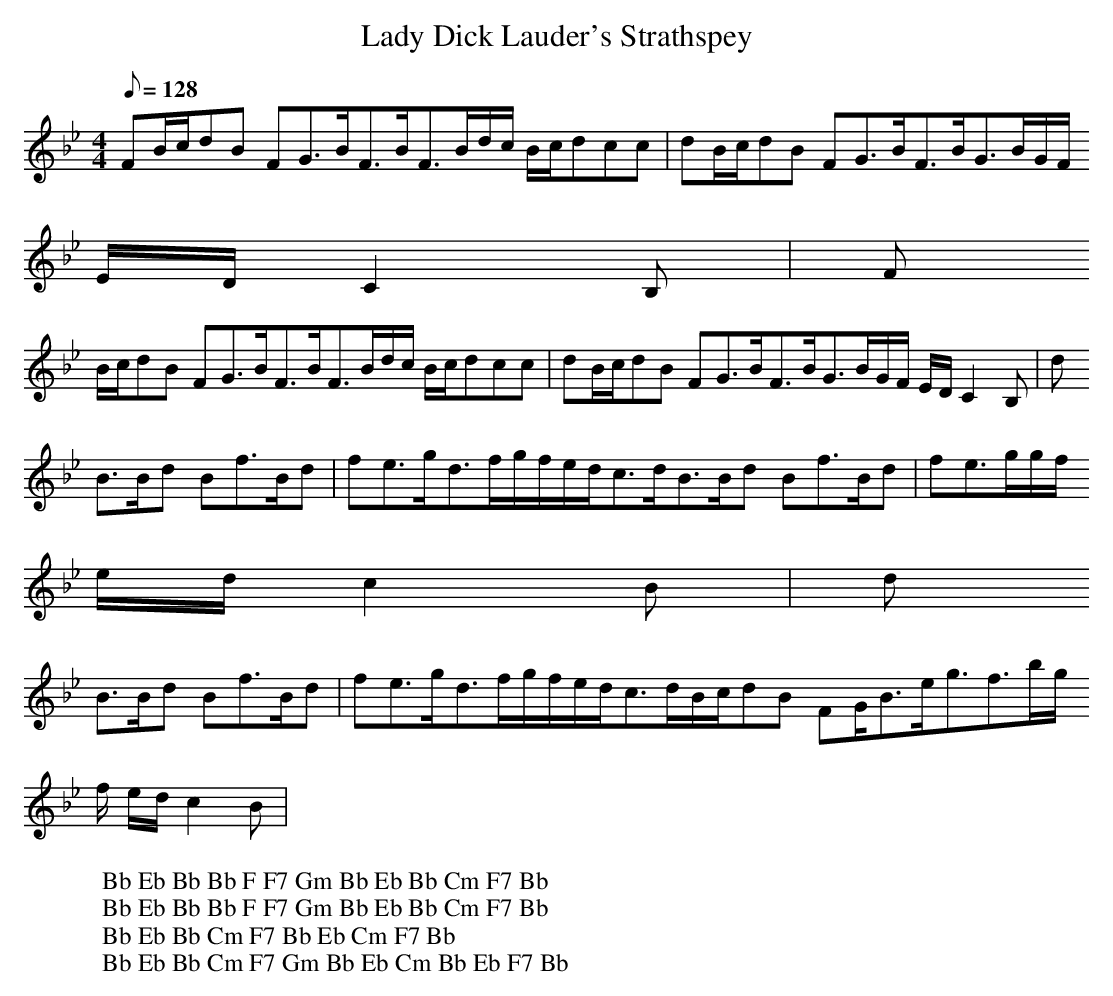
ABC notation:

X:1
T:Lady Dick Lauder's Strathspey
M:4/4
L:1/8
Q:128
K:Bb
FB/c/dB FG3/2B/F3/2B/F3/2B/d/c/ B/c/dcc|dB/c/dB FG3/2B/F3/2B/G3/2B/G/F/
E/D/C2B,|F
W:Bb Eb Bb Bb F F7 Gm Bb Eb Bb Cm F7 Bb
B/c/dB FG3/2B/F3/2B/F3/2B/d/c/ B/c/dcc|dB/c/dB FG3/2B/F3/2B/G3/2B/G/F/ E/D/C2B,|d
W:Bb Eb Bb Bb F F7 Gm Bb Eb Bb Cm F7 Bb
B3/2B/d Bf3/2B/d|fe3/2g/d3/2f/g/f/e/d/c3/2d/B3/2B/d Bf3/2B/d|fe3/2g/g/f/
e/d/c2B|d
W:Bb Eb Bb Cm F7 Bb Eb Cm F7 Bb
B3/2B/d Bf3/2B/d|fe3/2g/d3/2f/g/f/e/d/c3/2d/B/c/dB FG/B3/2e/g3/2f3/2b/g/
f/ e/d/c2B|
W:Bb Eb Bb Cm F7 Gm Bb Eb Cm Bb Eb F7 Bb
